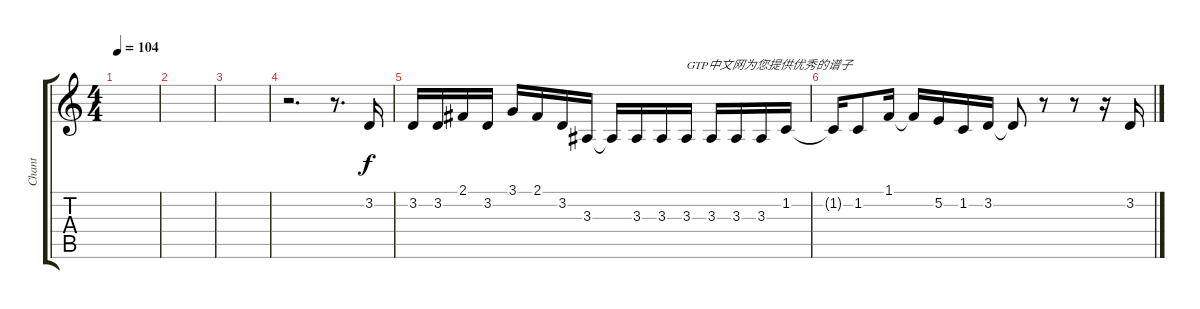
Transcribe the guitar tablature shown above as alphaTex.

\track ("Chant" "Chant") {instrument oboe}
\staff {score tabs}
\tuning (E4 B3 G3 D3 A2 E2) {hide}
\ts (4 4)
\tempo 104
\clef g2
\ks c
|
|
|
r.2{d} r.8{d} 3.2.16 |
3.2.16 3.2.16 2.1.16 3.2.16 3.1.16 2.1.16 3.2.16 3.3.16 3.3{t}.16 3.3.16 3.3.16 3.3.16{txt "GTP中文网为您提供优秀的谱子"} 3.3.16 3.3.16 3.3.16 1.2.16 |
1.2{t}.16 1.2.8 1.1.16 1.1{t}.16 5.2.16 1.2.16 3.2.16 3.2{t}.8 r.8 r.8 r.16 3.2.16
